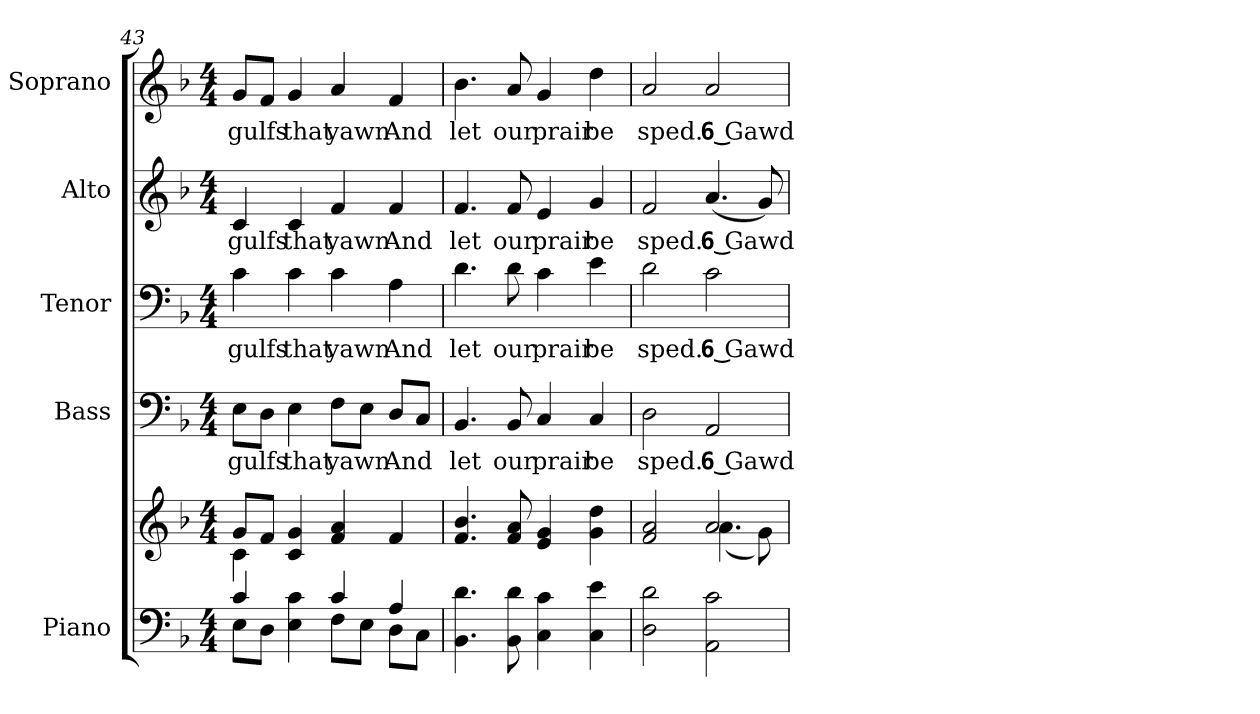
**kern	**kern	**kern	**text	**kern	**text	**kern	**text	**kern	**text
*part5	*part5	*part4	*part4	*part3	*part3	*part2	*part2	*part1	*part1
*staff6	*staff5	*staff4	*staff4	*staff3	*staff3	*staff2	*staff2	*staff1	*staff1
*I"Piano	*	*I"Bass	*	*I"Tenor	*	*I"Alto	*	*I"Soprano	*
*I'Pno.	*	*I'B.	*	*I'T.	*	*I'A.	*	*I'S.	*
*clefF4	*clefG2	*clefF4	*	*clefF4	*	*clefG2	*	*clefG2	*
*k[b-]	*k[b-]	*k[b-]	*	*k[b-]	*	*k[b-]	*	*k[b-]	*
*F:	*F:	*F:	*	*F:	*	*F:	*	*F:	*
*M4/4	*M4/4	*M4/4	*	*M4/4	*	*M4/4	*	*M4/4	*
=43	=43	=43	=43	=43	=43	=43	=43	=43	=43
*^	*^	*	*	*	*	*	*	*	*
!	!	!	!	!	!LO:LY:b:color=#000000	!	!	!	!	!	!
!	!	!	!	!	!	!	!LO:LY:b:color=#000000	!	!	!	!
!	!	!	!	!	!	!	!	!	!LO:LY:b:color=#000000	!	!
!	!	!	!	!	!	!	!	!	!	!	!LO:LY:b:color=#000000
4ci/	8Ei\L	8gi/L	4ci\	8Ei\L	gulfs	4ci\	gulfs	4ci/	gulfs	8gi/L	gulfs
.	8Di\J	8fi/J	.	8Di\J	.	.	.	.	.	8fi/J	.
!	!	!	!	!	!LO:LY:b:color=#000000	!	!	!	!	!	!
!	!	!	!	!	!	!	!LO:LY:b:color=#000000	!	!	!	!
!	!	!	!	!	!	!	!	!	!LO:LY:b:color=#000000	!	!
!	!	!	!	!	!	!	!	!	!	!	!LO:LY:b:color=#000000
4Ei\ 4ci	4ryy	4ci/ 4gi	4ryy	4Ei\	that	4ci\	that	4ci/	that	4gi/	that
!	!	!	!	!	!LO:LY:b:color=#000000	!	!	!	!	!	!
!	!	!	!	!	!	!	!LO:LY:b:color=#000000	!	!	!	!
!	!	!	!	!	!	!	!	!	!LO:LY:b:color=#000000	!	!
!	!	!	!	!	!	!	!	!	!	!	!LO:LY:b:color=#000000
4ci/	8Fi\L	4fi/ 4ai	2ryy	8Fi\L	yawn	4ci\	yawn	4fi/	yawn	4ai/	yawn
.	8Ei\J	.	.	8Ei\J	.	.	.	.	.	.	.
!	!	!	!	!	!LO:LY:b:color=#000000	!	!	!	!	!	!
!	!	!	!	!	!	!	!LO:LY:b:color=#000000	!	!	!	!
!	!	!	!	!	!	!	!	!	!LO:LY:b:color=#000000	!	!
!	!	!	!	!	!	!	!	!	!	!	!LO:LY:b:color=#000000
4Ai/	8Di\L	4fi/	.	8Di/L	And	4Ai\	And	4fi/	And	4fi/	And
.	8Ci\J	.	.	8Ci/J	.	.	.	.	.	.	.
*v	*v	*	*	*	*	*	*	*	*	*	*
*	*v	*v	*	*	*	*	*	*	*	*
=44	=44	=44	=44	=44	=44	=44	=44	=44	=44
*^	*	*	*	*	*	*	*	*	*
!	!	!	!	!LO:LY:b:color=#000000	!	!	!	!	!	!
*v	*v	*	*	*	*	*	*	*	*	*
*^	*	*	*	*	*	*	*	*	*
!	!	!	!	!	!	!LO:LY:b:color=#000000	!	!	!	!
*v	*v	*	*	*	*	*	*	*	*	*
*^	*	*	*	*	*	*	*	*	*
!	!	!	!	!	!	!	!	!LO:LY:b:color=#000000	!	!
*v	*v	*	*	*	*	*	*	*	*	*
*^	*	*	*	*	*	*	*	*	*
!	!	!	!	!	!	!	!	!	!	!LO:LY:b:color=#000000
*v	*v	*	*	*	*	*	*	*	*	*
4.BB-i\ 4.di	4.fi/ 4.b-i	4.BB-i/	let	4.di\	let	4.fi/	let	4.b-i\	let
!	!	!	!LO:LY:b:color=#000000	!	!	!	!	!	!
!	!	!	!	!	!LO:LY:b:color=#000000	!	!	!	!
!	!	!	!	!	!	!	!LO:LY:b:color=#000000	!	!
!	!	!	!	!	!	!	!	!	!LO:LY:b:color=#000000
8BB-i\ 8di	8fi/ 8ai	8BB-i/	our	8di\	our	8fi/	our	8ai/	our
!	!	!	!LO:LY:b:color=#000000	!	!	!	!	!	!
!	!	!	!	!	!LO:LY:b:color=#000000	!	!	!	!
!	!	!	!	!	!	!	!LO:LY:b:color=#000000	!	!
!	!	!	!	!	!	!	!	!	!LO:LY:b:color=#000000
4Ci\ 4ci	4ei/ 4gi	4Ci/	prair	4ci\	prair	4ei/	prair	4gi/	prair
!	!	!	!LO:LY:b:color=#000000	!	!	!	!	!	!
!	!	!	!	!	!LO:LY:b:color=#000000	!	!	!	!
!	!	!	!	!	!	!	!LO:LY:b:color=#000000	!	!
!	!	!	!	!	!	!	!	!	!LO:LY:b:color=#000000
4Ci\ 4ei	4gi\ 4ddi	4Ci/	be	4ei\	be	4gi/	be	4ddi\	be
!!LO:PB:g=z
=45	=45	=45	=45	=45	=45	=45	=45	=45	=45
*	*^	*	*	*	*	*	*	*	*
!	!	!	!	!LO:LY:b:color=#000000	!	!	!	!	!	!
!	!	!	!	!	!	!LO:LY:b:color=#000000	!	!	!	!
!	!	!	!	!	!	!	!	!LO:LY:b:color=#000000	!	!
!	!	!	!	!	!	!	!	!	!	!LO:LY:b:color=#000000
2Di\ 2di	2fi/ 2ai	2ryy	2Di\	sped.	2di\	sped.	2fi/	sped.	2ai/	sped.
!	!	!	!	!LO:LY:b:color=#000000	!	!	!	!	!	!
!	!	!	!	!	!	!LO:LY:b:color=#000000	!	!	!	!
!	!	!	!	!	!	!	!	!LO:LY:b:color=#000000	!	!
!	!	!	!	!	!	!	!	!	!	!LO:LY:b:color=#000000
2AAi\ 2ci	2ai/	(4.ai\	2AAi/	6 Gawd	2ci\	6 Gawd	(4.ai/	6 Gawd	2ai/	6 Gawd
.	.	8gi\)	.	.	.	.	8gi/)	.	.	.
*	*v	*v	*	*	*	*	*	*	*	*
=	=	=	=	=	=	=	=	=	=
*-	*-	*-	*-	*-	*-	*-	*-	*-	*-
